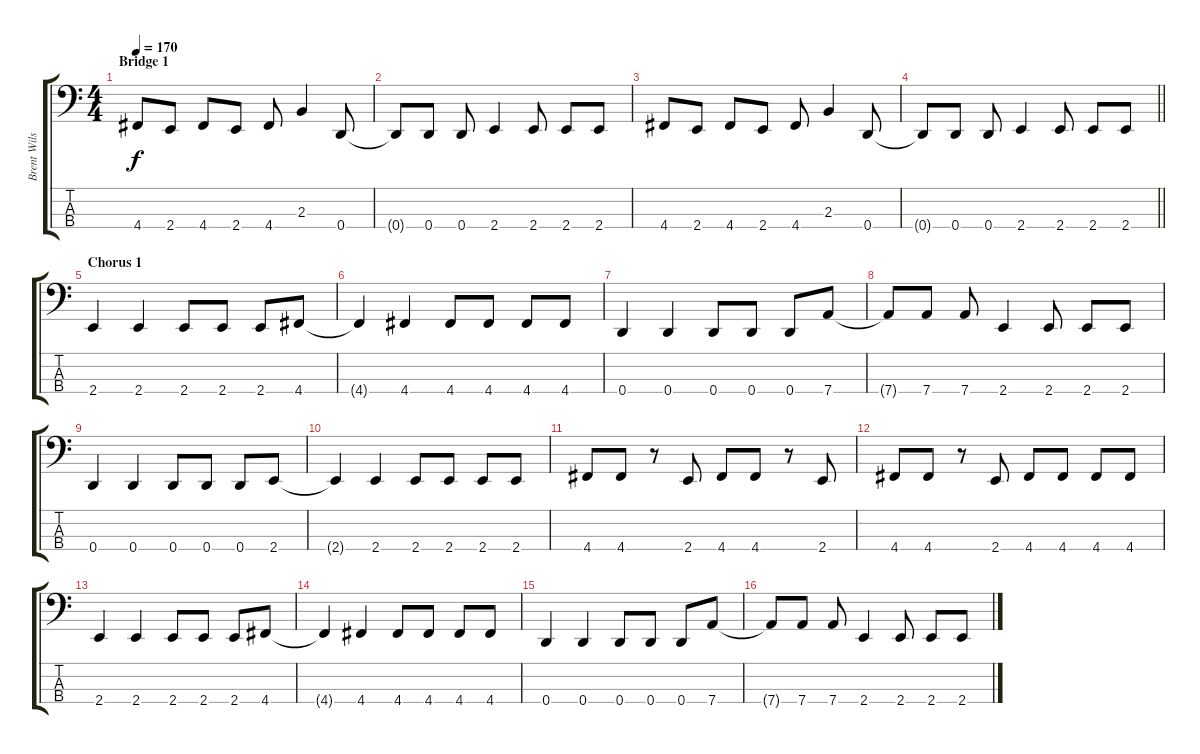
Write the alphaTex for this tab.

\track ("Brent Wilson (Bass)" "Brent Wils") {instrument slapbass2}
\staff {score tabs}
\tuning (G2 D2 A1 D1) {hide}
\ts (4 4)
\section ("" "Bridge 1")
\tempo 170
\clef f4
\ks c
4.4.8{dy f} 2.4.8 4.4.8 2.4.8 4.4.8 2.3.4 0.4.8 |
0.4{t}.8 0.4.8 0.4.8 2.4.4 2.4.8 2.4.8 2.4.8 |
4.4.8 2.4.8 4.4.8 2.4.8 4.4.8 2.3.4 0.4.8 |
\barLineRight lightlight
0.4{t}.8 0.4.8 0.4.8 2.4.4 2.4.8 2.4.8 2.4.8 |
\section ("" "Chorus 1")
2.4.4 2.4.4 2.4.8 2.4.8 2.4.8 4.4.8 |
4.4{t}.4 4.4.4 4.4.8 4.4.8 4.4.8 4.4.8 |
0.4.4 0.4.4 0.4.8 0.4.8 0.4.8 7.4.8 |
7.4{t}.8 7.4.8 7.4.8 2.4.4 2.4.8 2.4.8 2.4.8 |
0.4.4 0.4.4 0.4.8 0.4.8 0.4.8 2.4.8 |
2.4{t}.4 2.4.4 2.4.8 2.4.8 2.4.8 2.4.8 |
4.4.8 4.4.8 r.8 2.4.8 4.4.8 4.4.8 r.8 2.4.8 |
4.4.8 4.4.8 r.8 2.4.8 4.4.8 4.4.8 4.4.8 4.4.8 |
2.4.4 2.4.4 2.4.8 2.4.8 2.4.8 4.4.8 |
4.4{t}.4 4.4.4 4.4.8 4.4.8 4.4.8 4.4.8 |
0.4.4 0.4.4 0.4.8 0.4.8 0.4.8 7.4.8 |
7.4{t}.8 7.4.8 7.4.8 2.4.4 2.4.8 2.4.8 2.4.8
